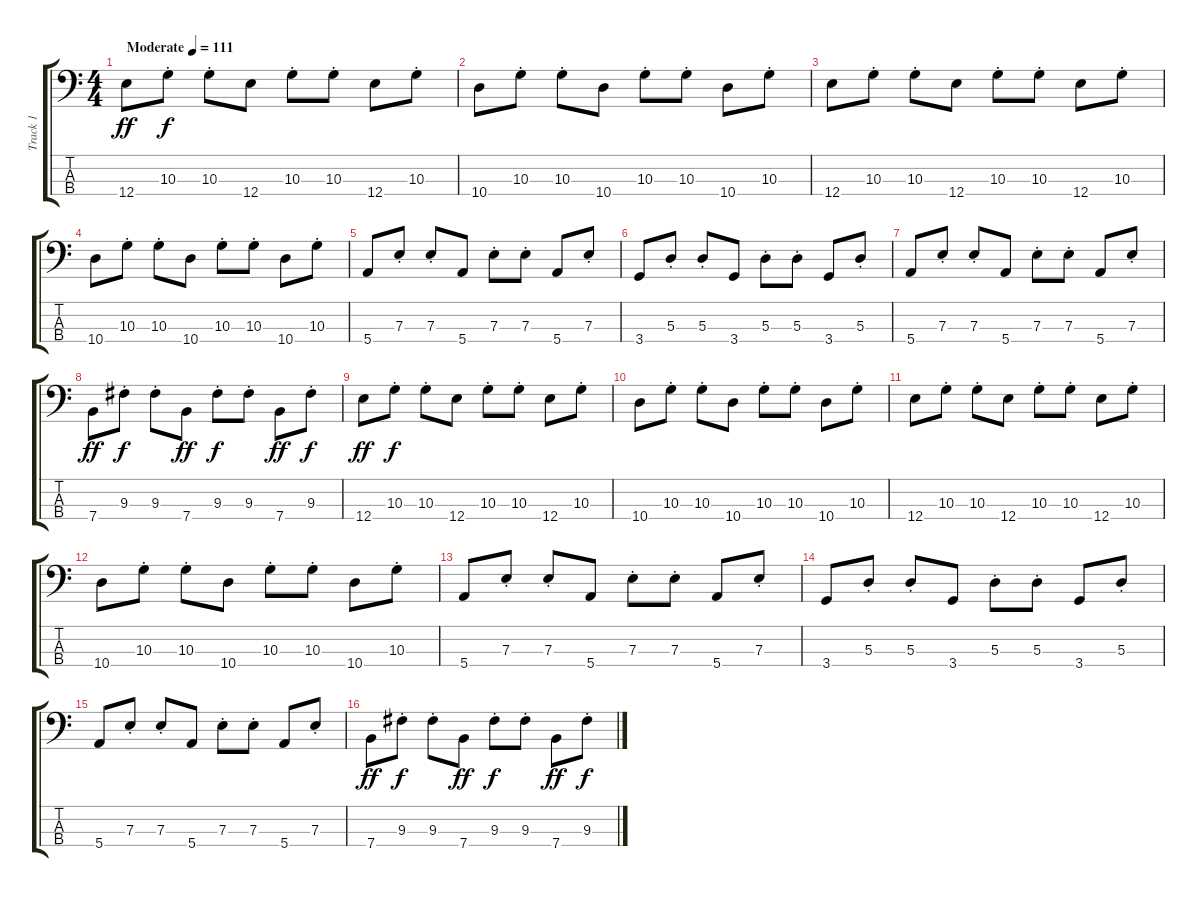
\track ("Track 1" "Track 1") {instrument contrabass}
\staff {score tabs}
\tuning (G2 D2 A1 E1) {hide}
\ts (4 4)
\tempo (111 "Moderate")
\clef f4
\ks c
12.4.8{dy ff instrument contrabass} 10.3{st}.8{dy f} 10.3{st}.8 12.4.8 10.3{st}.8 10.3{st}.8 12.4.8 10.3{st}.8 |
10.4.8 10.3{st}.8 10.3{st}.8 10.4.8 10.3{st}.8 10.3{st}.8 10.4.8 10.3{st}.8 |
12.4.8 10.3{st}.8 10.3{st}.8 12.4.8 10.3{st}.8 10.3{st}.8 12.4.8 10.3{st}.8 |
10.4.8 10.3{st}.8 10.3{st}.8 10.4.8 10.3{st}.8 10.3{st}.8 10.4.8 10.3{st}.8 |
5.4.8 7.3{st}.8 7.3{st}.8 5.4.8 7.3{st}.8 7.3{st}.8 5.4.8 7.3{st}.8 |
3.4.8 5.3{st}.8 5.3{st}.8 3.4.8 5.3{st}.8 5.3{st}.8 3.4.8 5.3{st}.8 |
5.4.8 7.3{st}.8 7.3{st}.8 5.4.8 7.3{st}.8 7.3{st}.8 5.4.8 7.3{st}.8 |
7.4.8{dy ff} 9.3{st}.8{dy f} 9.3{st}.8 7.4.8{dy ff} 9.3{st}.8{dy f} 9.3{st}.8 7.4.8{dy ff} 9.3{st}.8{dy f} |
12.4.8{dy ff} 10.3{st}.8{dy f} 10.3{st}.8 12.4.8 10.3{st}.8 10.3{st}.8 12.4.8 10.3{st}.8 |
10.4.8 10.3{st}.8 10.3{st}.8 10.4.8 10.3{st}.8 10.3{st}.8 10.4.8 10.3{st}.8 |
12.4.8 10.3{st}.8 10.3{st}.8 12.4.8 10.3{st}.8 10.3{st}.8 12.4.8 10.3{st}.8 |
10.4.8 10.3{st}.8 10.3{st}.8 10.4.8 10.3{st}.8 10.3{st}.8 10.4.8 10.3{st}.8 |
5.4.8 7.3{st}.8 7.3{st}.8 5.4.8 7.3{st}.8 7.3{st}.8 5.4.8 7.3{st}.8 |
3.4.8 5.3{st}.8 5.3{st}.8 3.4.8 5.3{st}.8 5.3{st}.8 3.4.8 5.3{st}.8 |
5.4.8 7.3{st}.8 7.3{st}.8 5.4.8 7.3{st}.8 7.3{st}.8 5.4.8 7.3{st}.8 |
7.4.8{dy ff} 9.3{st}.8{dy f} 9.3{st}.8 7.4.8{dy ff} 9.3{st}.8{dy f} 9.3{st}.8 7.4.8{dy ff} 9.3{st}.8{dy f}
